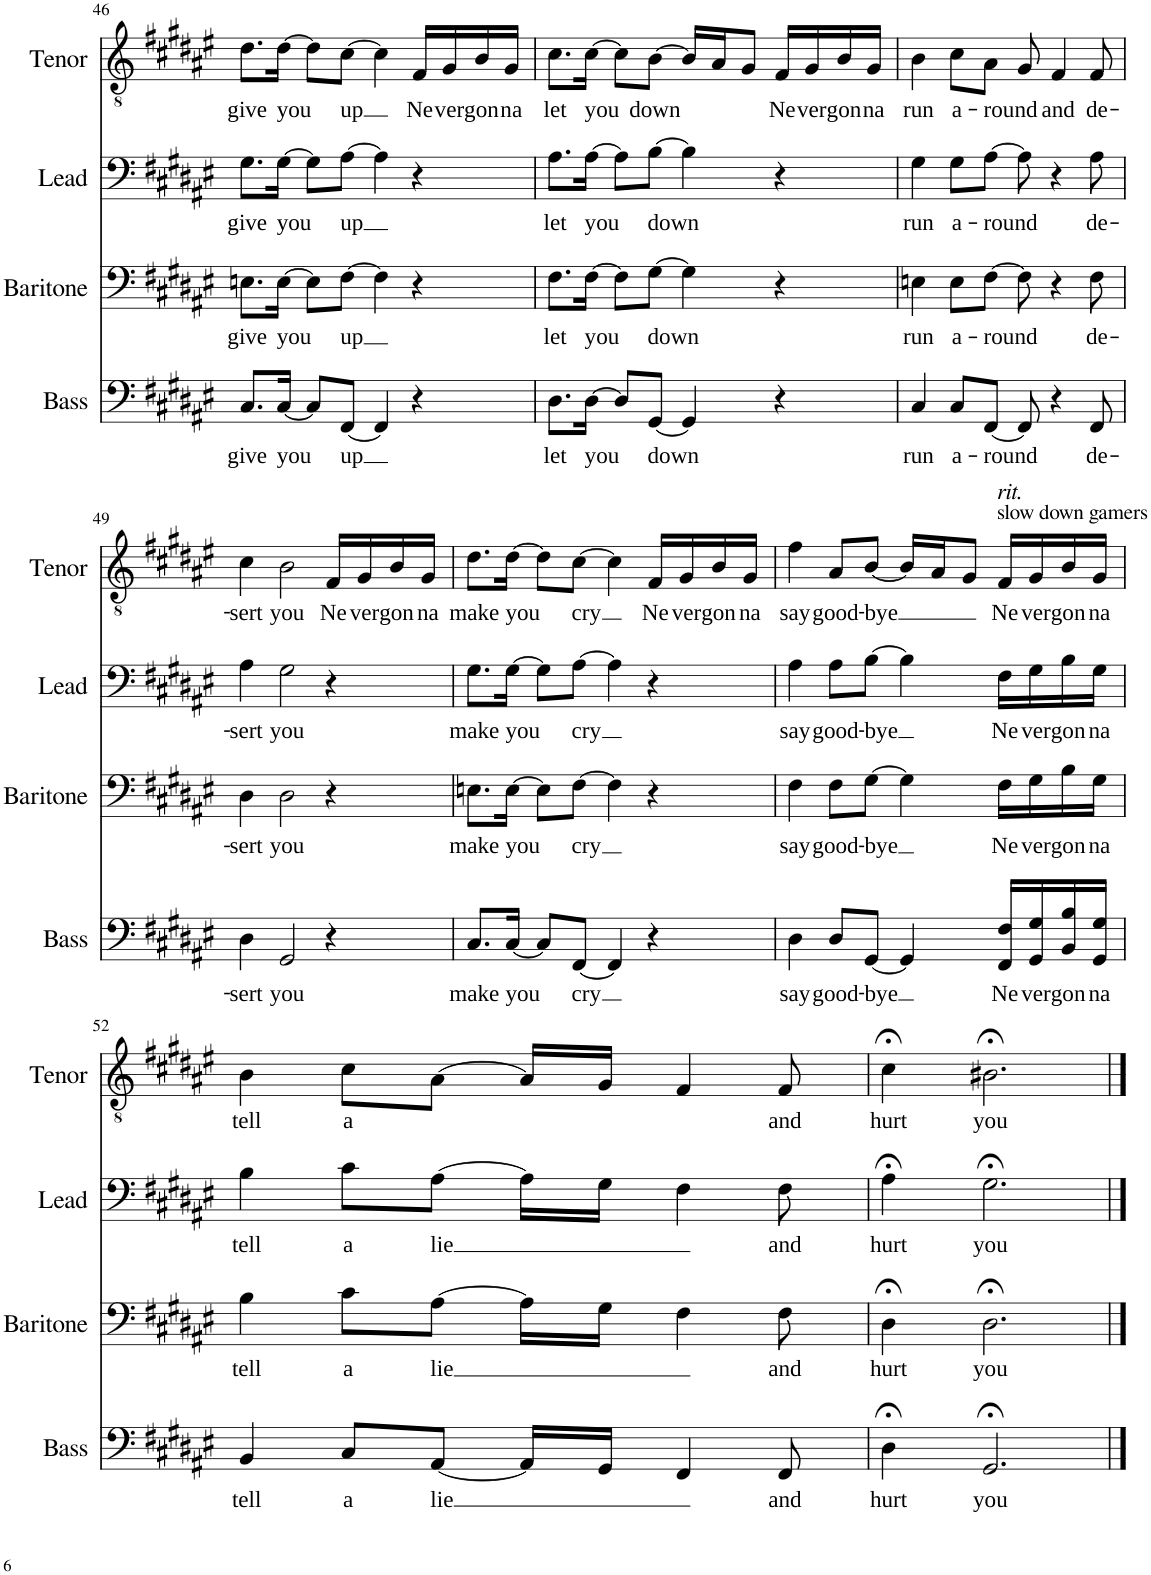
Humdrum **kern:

**kern	**text	**kern	**text	**kern	**text	**kern	**text
*part4	*part4	*part3	*part3	*part2	*part2	*part1	*part1
*staff4	*staff4	*staff3	*staff3	*staff2	*staff2	*staff1	*staff1
*I"Bass	*	*I"Baritone	*	*I"Lead	*	*I"Tenor	*
*I'Bass	*	*I'Baritone	*	*I'Lead	*	*I'Tenor	*
!!LO:PB:g=z
*clefF4	*	*clefF4	*	*clefF4	*	*clefGv2	*
*k[f#c#g#d#a#e#]	*	*k[f#c#g#d#a#e#]	*	*k[f#c#g#d#a#e#]	*	*k[f#c#g#d#a#e#]	*
*M4/4	*	*M4/4	*	*M4/4	*	*M4/4	*
=46	=46	=46	=46	=46	=46	=46	=46
!	!LO:LY:b	!	!LO:LY:b	!	!LO:LY:b	!	!LO:LY:b
8.C#/L	give	8.En\L	give	8.G#\L	give	8.d#\L	give
!	!LO:LY:b	!	!LO:LY:b	!	!LO:LY:b	!	!LO:LY:b
[16C#/Jk	you	[16E\Jk	you	[16G#\Jk	you	[16d#\Jk	you
8C#/L]	.	8E\L]	.	8G#\L]	.	8d#\L]	.
!	!LO:LY:b	!	!LO:LY:b	!	!LO:LY:b	!	!LO:LY:b
[8FF#/J	up	[8F#\J	up	[8A#\J	up	[8c#\J	up
4FF#/]	.	4F#\]	.	4A#\]	.	4c#\]	.
!	!	!	!	!	!	!	!LO:LY:b
4r	.	4r	.	4r	.	16F#/LL	Ne-
!	!	!	!	!	!	!	!LO:LY:b
.	.	.	.	.	.	16G#/	-ver
!	!	!	!	!	!	!	!LO:LY:b
.	.	.	.	.	.	16B/	gon-
!	!	!	!	!	!	!	!LO:LY:b
.	.	.	.	.	.	16G#/JJ	-na
=47	=47	=47	=47	=47	=47	=47	=47
!	!LO:LY:b	!	!LO:LY:b	!	!LO:LY:b	!	!LO:LY:b
8.D#\L	let	8.F#\L	let	8.A#\L	let	8.c#\L	let
!	!LO:LY:b	!	!LO:LY:b	!	!LO:LY:b	!	!LO:LY:b
[16D#\Jk	you	[16F#\Jk	you	[16A#\Jk	you	[16c#\Jk	you
8D#/L]	.	8F#\L]	.	8A#\L]	.	8c#\L]	.
!	!LO:LY:b	!	!LO:LY:b	!	!LO:LY:b	!	!LO:LY:b
[8GG#/J	down	[8G#\J	down	[8B\J	down	[8B\J	down
4GG#/]	.	4G#\]	.	4B\]	.	16B/LL]	.
.	.	.	.	.	.	16A#/J	.
.	.	.	.	.	.	8G#/J	.
!	!	!	!	!	!	!	!LO:LY:b
4r	.	4r	.	4r	.	16F#/LL	Ne-
!	!	!	!	!	!	!	!LO:LY:b
.	.	.	.	.	.	16G#/	-ver
!	!	!	!	!	!	!	!LO:LY:b
.	.	.	.	.	.	16B/	gon-
!	!	!	!	!	!	!	!LO:LY:b
.	.	.	.	.	.	16G#/JJ	-na
=48	=48	=48	=48	=48	=48	=48	=48
!	!LO:LY:b	!	!LO:LY:b	!	!LO:LY:b	!	!LO:LY:b
4C#/	run	4En\	run	4G#\	run	4B\	run
!	!LO:LY:b	!	!LO:LY:b	!	!LO:LY:b	!	!LO:LY:b
8C#/L	a-	8E\L	a-	8G#\L	a-	8c#\L	a-
!	!LO:LY:b	!	!LO:LY:b	!	!LO:LY:b	!	!LO:LY:b
[8FF#/J	-round	[8F#\J	-round	[8A#\J	-round	8A#\J	-round
8FF#/]	.	8F#\]	.	8A#\]	.	8G#/	.
!	!	!	!	!	!	!	!LO:LY:b
4r	.	4r	.	4r	.	4F#/	and
!	!LO:LY:b	!	!LO:LY:b	!	!LO:LY:b	!	!LO:LY:b
8FF#/	de-	8F#\	de-	8A#\	de-	8F#/	de-
!!LO:LB:g=z
=49	=49	=49	=49	=49	=49	=49	=49
!	!LO:LY:b	!	!LO:LY:b	!	!LO:LY:b	!	!LO:LY:b
4D#\	-sert	4D#\	-sert	4A#\	-sert	4c#\	-sert
!	!LO:LY:b	!	!LO:LY:b	!	!LO:LY:b	!	!LO:LY:b
2GG#/	you	2D#\	you	2G#\	you	2B\	you
!	!	!	!	!	!	!	!LO:LY:b
4r	.	4r	.	4r	.	16F#/LL	Ne-
!	!	!	!	!	!	!	!LO:LY:b
.	.	.	.	.	.	16G#/	-ver
!	!	!	!	!	!	!	!LO:LY:b
.	.	.	.	.	.	16B/	gon-
!	!	!	!	!	!	!	!LO:LY:b
.	.	.	.	.	.	16G#/JJ	-na
=50	=50	=50	=50	=50	=50	=50	=50
!	!LO:LY:b	!	!LO:LY:b	!	!LO:LY:b	!	!LO:LY:b
8.C#/L	make	8.En\L	make	8.G#\L	make	8.d#\L	make
!	!LO:LY:b	!	!LO:LY:b	!	!LO:LY:b	!	!LO:LY:b
[16C#/Jk	you	[16E\Jk	you	[16G#\Jk	you	[16d#\Jk	you
8C#/L]	.	8E\L]	.	8G#\L]	.	8d#\L]	.
!	!LO:LY:b	!	!LO:LY:b	!	!LO:LY:b	!	!LO:LY:b
[8FF#/J	cry	[8F#\J	cry	[8A#\J	cry	[8c#\J	cry
4FF#/]	.	4F#\]	.	4A#\]	.	4c#\]	.
!	!	!	!	!	!	!	!LO:LY:b
4r	.	4r	.	4r	.	16F#/LL	Ne-
!	!	!	!	!	!	!	!LO:LY:b
.	.	.	.	.	.	16G#/	-ver
!	!	!	!	!	!	!	!LO:LY:b
.	.	.	.	.	.	16B/	gon-
!	!	!	!	!	!	!	!LO:LY:b
.	.	.	.	.	.	16G#/JJ	-na
=51	=51	=51	=51	=51	=51	=51	=51
!	!LO:LY:b	!	!LO:LY:b	!	!LO:LY:b	!	!LO:LY:b
4D#\	say	4F#\	say	4A#\	say	4f#\	say
!	!LO:LY:b	!	!LO:LY:b	!	!LO:LY:b	!	!LO:LY:b
8D#/L	good-	8F#\L	good-	8A#\L	good-	8A#/L	good-
!	!LO:LY:b	!	!LO:LY:b	!	!LO:LY:b	!	!LO:LY:b
[8GG#/J	-bye	[8G#\J	-bye	[8B\J	-bye	[8B/J	-bye
4GG#/]	.	4G#\]	.	4B\]	.	16B/LL]	.
.	.	.	.	.	.	16A#/J	.
.	.	.	.	.	.	8G#/J	.
!	!	!	!	!	!	!LO:TX:a:t=slow down gamers	!
!	!	!	!	!	!	!LO:TX:a:i:t=rit.	!
!	!LO:LY:b	!	!LO:LY:b	!	!LO:LY:b	!	!LO:LY:b
16FF#/ 16F#/LL	Ne-	16F#\LL	Ne-	16F#\LL	Ne-	16F#/LL	Ne-
!	!LO:LY:b	!	!LO:LY:b	!	!LO:LY:b	!	!LO:LY:b
16GG#/ 16G#/	-ver	16G#\	-ver	16G#\	-ver	16G#/	-ver
!	!LO:LY:b	!	!LO:LY:b	!	!LO:LY:b	!	!LO:LY:b
16BB/ 16B/	gon-	16B\	gon-	16B\	gon-	16B/	gon-
!	!LO:LY:b	!	!LO:LY:b	!	!LO:LY:b	!	!LO:LY:b
16GG#/ 16G#/JJ	-na	16G#\JJ	-na	16G#\JJ	-na	16G#/JJ	-na
!!LO:LB:g=z
=52	=52	=52	=52	=52	=52	=52	=52
!	!LO:LY:b	!	!LO:LY:b	!	!LO:LY:b	!	!LO:LY:b
4BB/	tell	4B\	tell	4B\	tell	4B\	tell
!	!LO:LY:b	!	!LO:LY:b	!	!LO:LY:b	!	!LO:LY:b
8C#/L	a	8c#\L	a	8c#\L	a	8c#\L	a
!	!LO:LY:b	!	!LO:LY:b	!	!LO:LY:b	!	!
[8AA#/J	lie	[8A#\J	lie	[8A#\J	lie	[8A#\J	.
16AA#/LL]	.	16A#\LL]	.	16A#\LL]	.	16A#/LL]	.
16GG#/JJ	.	16G#\JJ	.	16G#\JJ	.	16G#/JJ	.
4FF#/	.	4F#\	.	4F#\	.	4F#/	.
!	!LO:LY:b	!	!LO:LY:b	!	!LO:LY:b	!	!LO:LY:b
8FF#/	and	8F#\	and	8F#\	and	8F#/	and
=53	=53	=53	=53	=53	=53	=53	=53
!	!LO:LY:b	!	!LO:LY:b	!	!LO:LY:b	!	!LO:LY:b
4D#;<\	hurt	4D#;<\	hurt	4A#;<\	hurt	4c#;<\	hurt
!	!LO:LY:b	!	!LO:LY:b	!	!LO:LY:b	!	!LO:LY:b
2.GG#;</	you	2.D#;<\	you	2.G#;<\	you	2.B#X;<\	you
==	==	==	==	==	==	==	==
*-	*-	*-	*-	*-	*-	*-	*-
